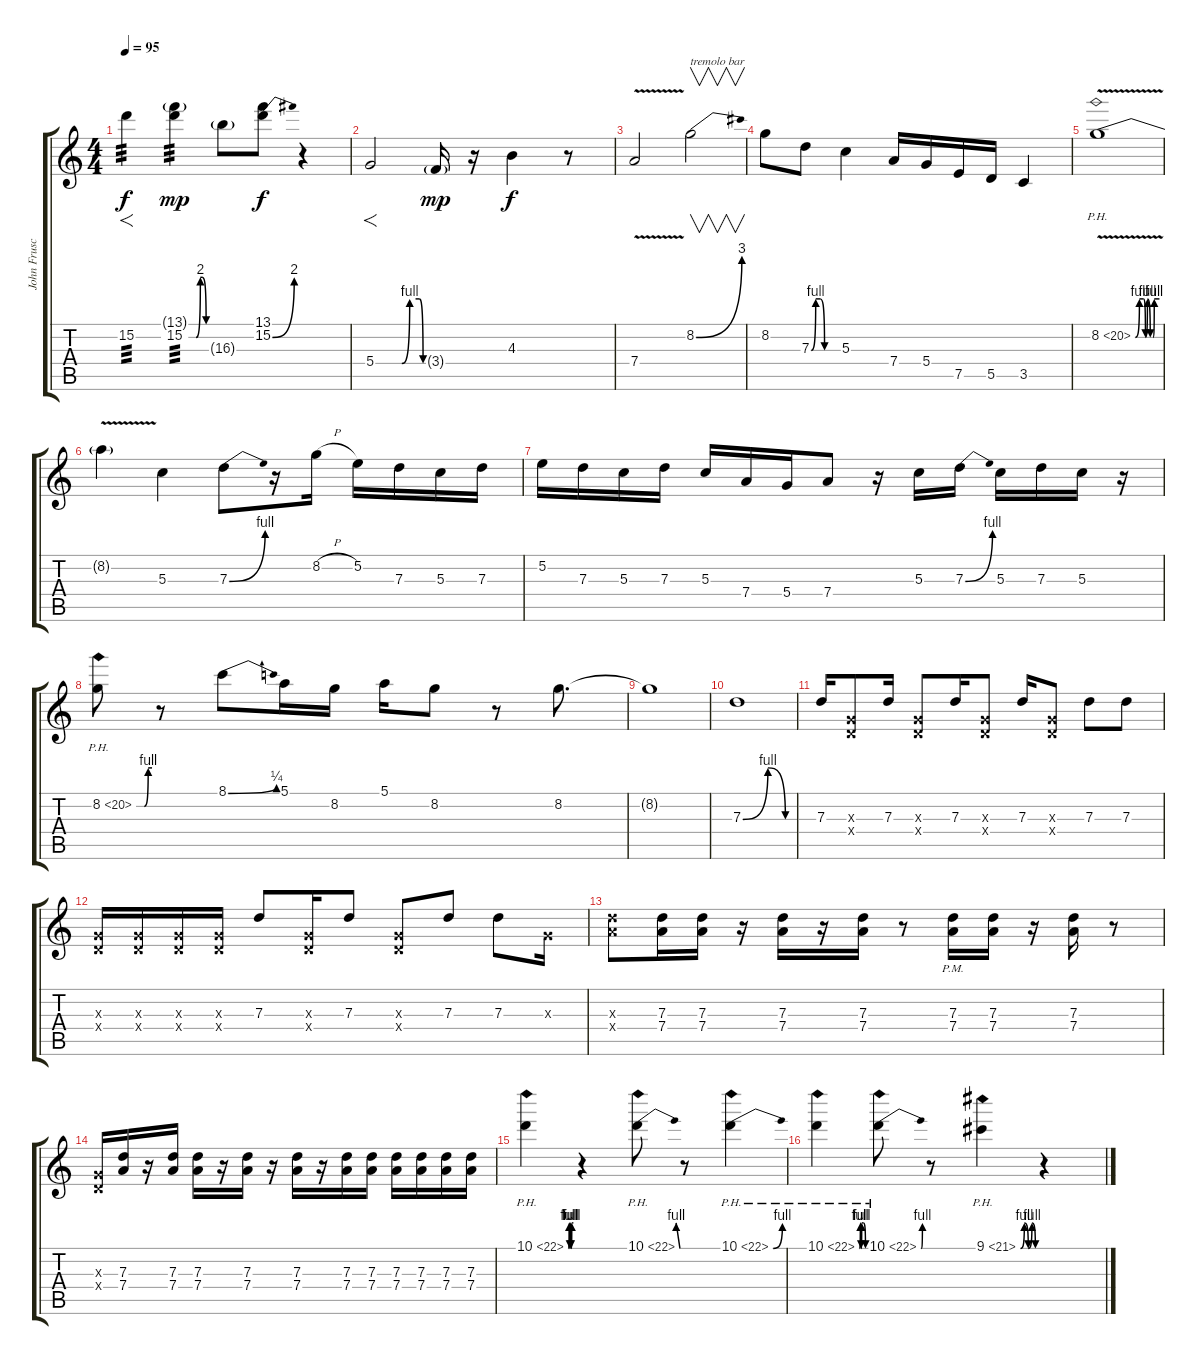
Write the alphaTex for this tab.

\track ("John Frusciante/Guitar" "John Frusc") {instrument distortionguitar}
\staff {score tabs}
\tuning (E4 B3 G3 D3 A2 E2) {hide}
\ts (4 4)
\tempo 95
\clef g2
\ks c
15.2.4{f tp 3 dy f} (13.1{g} 15.2{be (custom 0 0 25 0 40 8 46 8 60 0)}).4{tp 3 dy mp} 16.3{g}.8 (13.1 15.2{be (bend 0 0 60 8)}).8{dy f} r.4 |
5.4{be (custom 0 0 33 0 43 4 55 4 60 0)}.2{f} 3.4{g}.16{dy mp} r.16 4.3.4{dy f} r.8 |
7.4{v}.2 8.2{be (bend 0 0 60 12)}.2{v txt "tremolo bar"} |
8.2.8 7.3{be (custom 0 0 10 4 20 4 30 0 60 0)}.8 5.3.4 7.4.16 5.4.16 7.5.16 5.5.16 3.5.4 |
8.2{be (custom 0 0 10 4 20 4 25 0 30 4 37 0 44 0 47 4 60 4) ph 12 v}.1 |
8.2{t}.4 5.3.4 7.3{be (bend 0 0 60 4)}.8 r.16 8.2{h}.16 5.2.16 7.3.16 5.3.16 7.3.16 |
5.2.16 7.3.16 5.3.16 7.3.16 5.3.16 7.4.16 5.4.16 7.4.8 r.16 5.3.16 7.3{be (bend 0 0 60 4)}.16 5.3.16 7.3.16 5.3.16 r.16 |
8.2{be (custom 0 0 30 0 45 4 60 4) ph 12}.8 r.8 8.1{be (bend 0 0 60 1)}.8 5.1.16 8.2.16 5.1.16 8.2.8 r.8 8.2.8{d} |
8.2{t}.1 |
7.3{be (custom 0 0 30 4 51 0 60 0)}.1 |
7.3.16 (0.3{x} 0.4{x}).8 7.3.16 (0.3{x} 0.4{x}).8 7.3.16 (0.3{x} 0.4{x}).8 7.3.16 (0.3{x} 0.4{x}).8 7.3.8 7.3.8 |
(0.3{x} 0.4{x}).16 (0.3{x} 0.4{x}).16 (0.3{x} 0.4{x}).16 (0.3{x} 0.4{x}).16 7.3.8 (0.3{x} 0.4{x}).16 7.3.8 (0.3{x} 0.4{x}).8 7.3.8 7.3.8 0.3{x}.16 |
(7.3{x} 7.4{x}).8 (7.3 7.4).16 (7.3 7.4).16 r.16 (7.3 7.4).16 r.16 (7.3 7.4).16 r.8 (7.3 7.4{pm}).16 (7.3 7.4).16 r.16 (7.3 7.4).16 r.8 |
(0.3{x} 0.4{x}).16 (7.3 7.4).16 r.16 (7.3 7.4).16 (7.3 7.4).16 r.16 (7.3 7.4).16 r.16 (7.3 7.4).16 r.16 (7.3 7.4).16 (7.3 7.4).16 (7.3 7.4).16 (7.3 7.4).16 (7.3 7.4).16 (7.3 7.4).16 |
10.1{be (custom 0 0 7 4 15 0 24 4 31 0 40 4 60 4) ph 12}.4 r.4 10.1{be (bend 0 0 60 4) ph 12}.8 r.8 10.1{be (bend 0 0 60 4) ph 12}.4 |
10.1{be (custom 0 0 8 4 15 0 22 4 38 4 60 0) ph 12}.4 10.1{be (bend 0 0 60 4) ph 12}.8 r.8 9.1{be (custom 0 0 15 4 31 0 46 4 60 0) ph 12}.4 r.4
